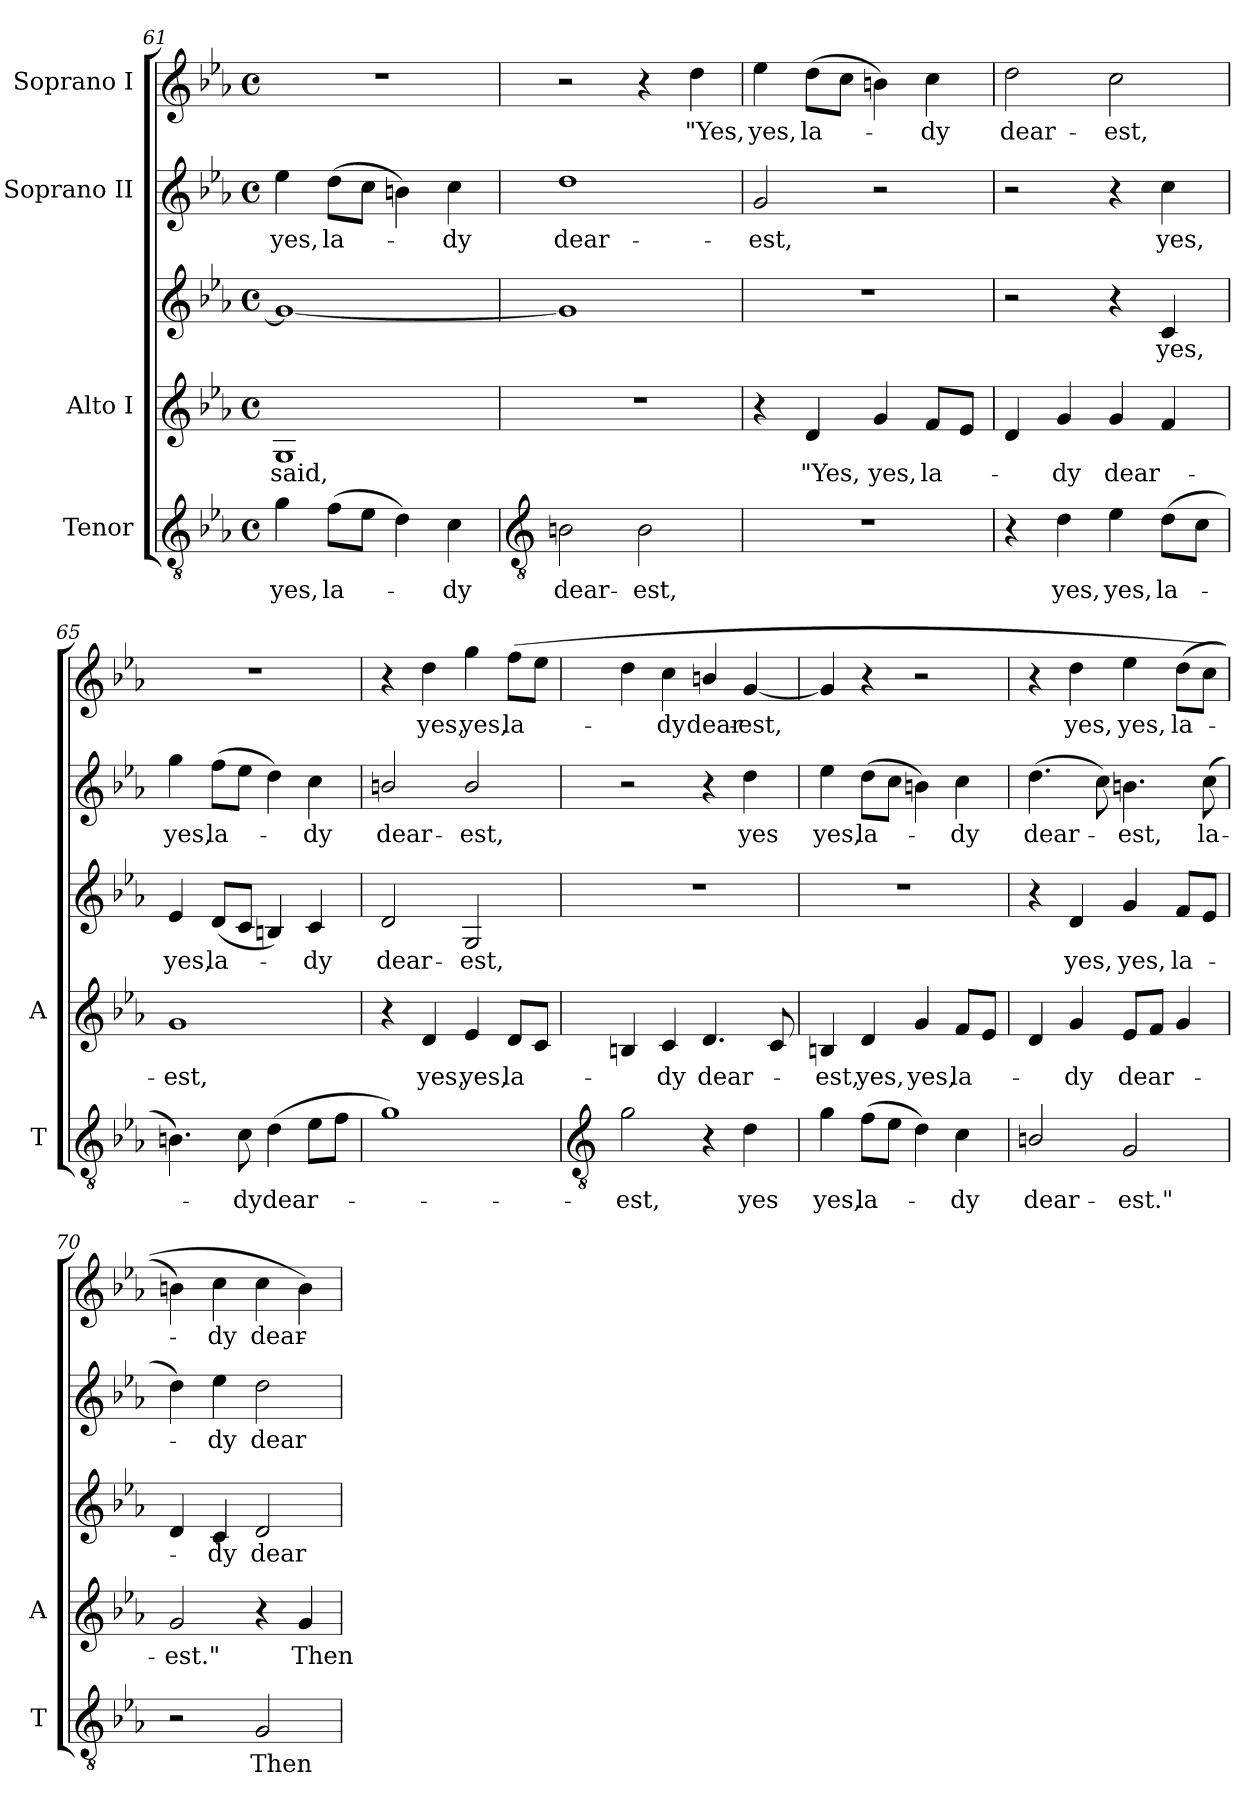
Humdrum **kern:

**kern	**text	**kern	**text	**kern	**text	**kern	**text	**kern	**text
*part4	*part4	*part3	*part3	*part3	*part3	*part2	*part2	*part1	*part1
*staff5	*staff5	*staff4	*staff4	*staff3	*staff3	*staff2	*staff2	*staff1	*staff1
*I"Tenor	*	*I"Alto I	*	*	*	*I"Soprano II	*	*I"Soprano I	*
*I'T	*	*I'A	*	*	*	*	*	*	*
*clefGv2	*	*clefG2	*	*clefG2	*	*clefG2	*	*clefG2	*
*k[b-e-a-]	*	*k[b-e-a-]	*	*k[b-e-a-]	*	*k[b-e-a-]	*	*k[b-e-a-]	*
*E-:	*	*E-:	*	*E-:	*	*E-:	*	*E-:	*
*M4/4	*	*M4/4	*	*M4/4	*	*M4/4	*	*M4/4	*
*met(c)	*	*met(c)	*	*met(c)	*	*met(c)	*	*met(c)	*
=61	=61	=61	=61	=61	=61	=61	=61	=61	=61
!	!LO:LY:b	!	!LO:LY:b	!	!	!	!LO:LY:b	!	!
4g	yes,	1G	said,	1g_	.	4ee-	yes,	1r	.
!	!LO:LY:b	!	!	!	!	!	!LO:LY:b	!	!
(>8fL	la-	.	.	.	.	(>8ddL	la-	.	.
8e-J	.	.	.	.	.	8ccJ	.	.	.
4d)	.	.	.	.	.	4bn)	.	.	.
!	!LO:LY:b	!	!	!	!	!	!LO:LY:b	!	!
4c	dy	.	.	.	.	4cc	dy	.	.
!!LO:LB:g=z
=62	=62	=62	=62	=62	=62	=62	=62	=62	=62
*clefGv2	*	*	*	*	*	*	*	*	*
!	!LO:LY:b	!	!	!	!	!	!LO:LY:b	!	!
2Bn	dear-	1r	.	1g]	.	1dd	dear-	2r	.
!	!LO:LY:b	!	!	!	!	!	!	!	!
2B	-est,	.	.	.	.	.	.	4r	.
!	!	!	!	!	!	!	!	!	!LO:LY:b
.	.	.	.	.	.	.	.	4dd	"Yes,
=63	=63	=63	=63	=63	=63	=63	=63	=63	=63
!	!	!	!	!	!	!	!LO:LY:b	!	!LO:LY:b
1r	.	4r	.	1r	.	2g	-est,	4ee-	yes,
!	!	!	!LO:LY:b	!	!	!	!	!	!LO:LY:b
.	.	4d	"Yes,	.	.	.	.	(>8ddL	la-
.	.	.	.	.	.	.	.	8ccJ	.
!	!	!	!LO:LY:b	!	!	!	!	!	!
.	.	4g	yes,	.	.	2r	.	4bn)	.
!	!	!	!LO:LY:b	!	!	!	!	!	!LO:LY:b
.	.	8fL	la-	.	.	.	.	4cc	dy
.	.	8e-J	.	.	.	.	.	.	.
=64	=64	=64	=64	=64	=64	=64	=64	=64	=64
!	!	!	!	!	!	!	!	!	!LO:LY:b
4r	.	4d	.	2r	.	2r	.	2dd	dear-
!	!LO:LY:b	!	!LO:LY:b	!	!	!	!	!	!
4d	yes,	4g	dy	.	.	.	.	.	.
!	!LO:LY:b	!	!LO:LY:b	!	!	!	!	!	!LO:LY:b
4e-	yes,	4g	dear-	4r	.	4r	.	2cc	-est,
!	!LO:LY:b	!	!	!	!LO:LY:b	!	!LO:LY:b	!	!
(>8dL	la-	4f	.	4c	yes,	4cc	yes,	.	.
8cJ	.	.	.	.	.	.	.	.	.
=65	=65	=65	=65	=65	=65	=65	=65	=65	=65
!	!	!	!LO:LY:b	!	!LO:LY:b	!	!LO:LY:b	!	!
4.Bn)	.	1g	est,	4e-	yes,	4gg	yes,	1r	.
!	!	!	!	!	!LO:LY:b	!	!LO:LY:b	!	!
.	.	.	.	(<8dL	la-	(>8ffL	la-	.	.
!	!LO:LY:b	!	!	!	!	!	!	!	!
8c	dy	.	.	8cJ	.	8ee-J	.	.	.
!	!LO:LY:b	!	!	!	!	!	!	!	!
(>4d	dear-	.	.	4Bn)	.	4dd)	.	.	.
!	!	!	!	!	!LO:LY:b	!	!LO:LY:b	!	!
8e-L	.	.	.	4c	dy	4cc	dy	.	.
8fJ	.	.	.	.	.	.	.	.	.
=66	=66	=66	=66	=66	=66	=66	=66	=66	=66
!	!	!	!	!	!LO:LY:b	!	!LO:LY:b	!	!
1g)	.	4r	.	2d	dear-	2bn/	dear-	4r	.
!	!	!	!LO:LY:b	!	!	!	!	!	!LO:LY:b
.	.	4d	yes,	.	.	.	.	4dd	yes,
!	!	!	!LO:LY:b	!	!LO:LY:b	!	!LO:LY:b	!	!LO:LY:b
.	.	4e-	yes,	2G	-est,	2b/	-est,	4gg	yes,
!	!	!	!LO:LY:b	!	!	!	!	!	!LO:LY:b
.	.	8dL	la-	.	.	.	.	(>8ffL	la-
.	.	8cJ	.	.	.	.	.	8ee-J	.
!!LO:LB:g=z
=67	=67	=67	=67	=67	=67	=67	=67	=67	=67
*clefGv2	*	*	*	*	*	*	*	*	*
!	!LO:LY:b	!	!	!	!	!	!	!	!
2g	est,	4Bn	.	1r	.	2r	.	4dd	.
!	!	!	!LO:LY:b	!	!	!	!	!	!LO:LY:b
.	.	4c	dy	.	.	.	.	4cc	dy
!	!	!	!LO:LY:b	!	!	!	!	!	!LO:LY:b
4r	.	4.d	dear-	.	.	4r	.	4bn/	dear-
!	!LO:LY:b	!	!	!	!	!	!LO:LY:b	!	!LO:LY:b
4d	yes	.	.	.	.	4dd	yes	[4g	-est,
.	.	8c	.	.	.	.	.	.	.
=68	=68	=68	=68	=68	=68	=68	=68	=68	=68
!	!LO:LY:b	!	!LO:LY:b	!	!	!	!LO:LY:b	!	!
4g	yes,	4Bn	est,	1r	.	4ee-	yes,	4g]	.
!	!LO:LY:b	!	!LO:LY:b	!	!	!	!LO:LY:b	!	!
(>8fL	la-	4d	yes,	.	.	(>8ddL	la-	4r	.
8e-J	.	.	.	.	.	8ccJ	.	.	.
!	!	!	!LO:LY:b	!	!	!	!	!	!
4d)	.	4g	yes,	.	.	4bn)	.	2r	.
!	!LO:LY:b	!	!LO:LY:b	!	!	!	!LO:LY:b	!	!
4c	dy	8fL	la-	.	.	4cc	dy	.	.
.	.	8e-J	.	.	.	.	.	.	.
=69	=69	=69	=69	=69	=69	=69	=69	=69	=69
!	!LO:LY:b	!	!	!	!	!	!LO:LY:b	!	!
2Bn/	dear-	4d	.	4r	.	(>4.dd	dear-	4r	.
!	!	!	!LO:LY:b	!	!LO:LY:b	!	!	!	!LO:LY:b
.	.	4g	dy	4d	yes,	.	.	4dd	yes,
.	.	.	.	.	.	8cc)	.	.	.
!	!LO:LY:b	!	!LO:LY:b	!	!LO:LY:b	!	!LO:LY:b	!	!LO:LY:b
2G	-est."	8e-L	dear-	4g	yes,	4.bn	est,	4ee-	yes,
.	.	8fJ	.	.	.	.	.	.	.
!	!	!	!	!	!LO:LY:b	!	!	!	!LO:LY:b
.	.	4g)	.	(<8fL	la-	.	.	(>8ddL	la-
!	!	!	!	!	!	!	!LO:LY:b	!	!
.	.	.	.	8e-J	.	(>8ccL	la-	8ccJ	.
=70	=70	=70	=70	=70	=70	=70	=70	=70	=70
!	!	!	!LO:LY:b	!	!	!	!	!	!
2r	.	2g	-est."	(4d	.	4dd)	.	4bn)	.
!	!	!	!	!	!LO:LY:b	!	!LO:LY:b	!	!LO:LY:b
.	.	.	.	4c	dy	4ee-	dy	4cc	dy
!	!LO:LY:b	!	!	!	!LO:LY:b	!	!LO:LY:b	!	!LO:LY:b
2G	Then	4r	.	2d	dear-	2dd	dear-	4cc	dear-
!	!	!	!LO:LY:b	!	!	!	!	!	!
.	.	4g	Then	.	.	.	.	4b)	.
=	=	=	=	=	=	=	=	=	=
*-	*-	*-	*-	*-	*-	*-	*-	*-	*-
